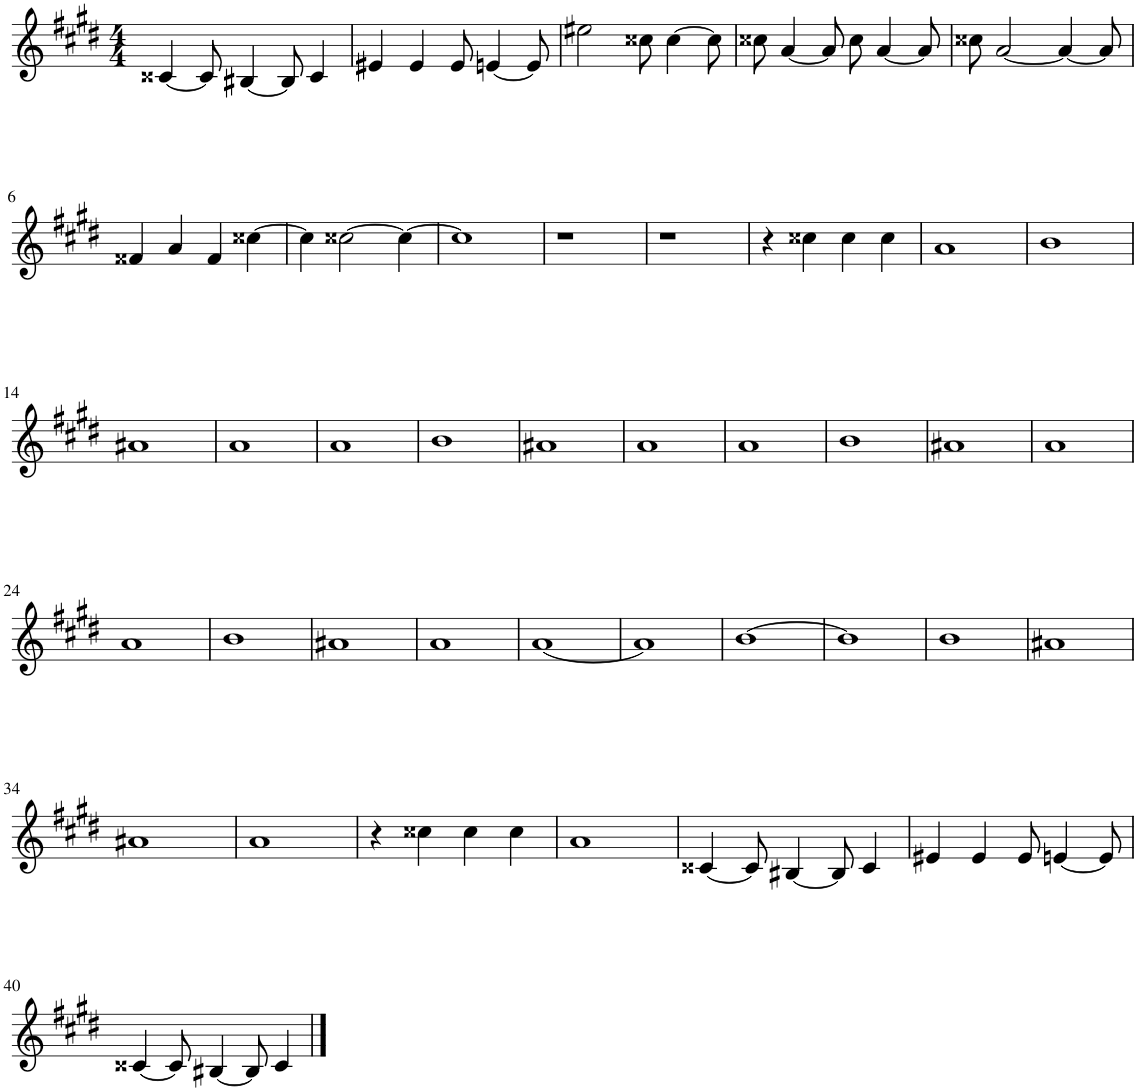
**kern
*part1
*staff1
*I"Piano
*I'Pno
*clefG2
*k[f#c#g#d#]
*M4/4
=1
[4c##X/
8c##/]
[4B#X/
8B#/]
4c##/
=2
4e#X/
4e#/
8e#/
[4en/
8e/]
=3
2ee#X\
8cc##X\
[4cc##\
8cc##\]
=4
8cc##X\
[4a/
8a/]
8cc##\
[4a/
8a/]
=5
8cc##X\
[2a/
4a/_
8a/]
!!LO:LB:g=z
=6
4f##X/
4a/
4f##/
[4cc##X\
=7
4cc##\]
[2cc##X\
4cc##\_
=8
1cc##]
=9
1r
=10
1r
=11
4r
4cc##X\
4cc##\
4cc##\
=12
1a
=13
1b
!!LO:LB:g=z
=14
1a#X
=15
1a
=16
1a
=17
1b
=18
1a#X
=19
1a
=20
1a
=21
1b
=22
1a#X
=23
1a
!!LO:LB:g=z
=24
1a
=25
1b
=26
1a#X
=27
1a
=28
[1a
=29
1a]
=30
[1b
=31
1b]
=32
1b
=33
1a#X
!!LO:LB:g=z
=34
1a#X
=35
1a
=36
4r
4cc##X\
4cc##\
4cc##\
=37
1a
=38
[4c##X/
8c##/]
[4B#X/
8B#/]
4c##/
=39
4e#X/
4e#/
8e#/
[4en/
8e/]
!!LO:LB:g=z
=40
[4c##X/
8c##/]
[4B#X/
8B#/]
4c##/
==
*-
